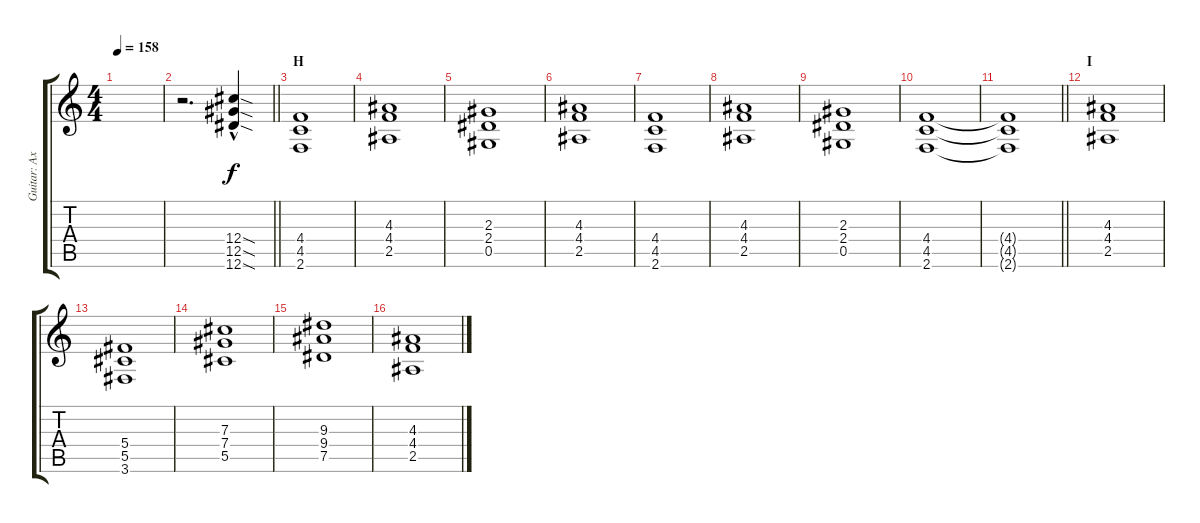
\track ("Guitar: Axel" "Guitar: Ax") {instrument distortionguitar}
\staff {score tabs}
\tuning (Eb4 Bb3 Gb3 Db3 Ab2 Eb2) {hide}
\ts (4 4)
\tempo 158
\clef g2
\ks c
|
\barLineRight lightlight
r.2{d} (12.4{sod hac} 12.5{sod hac} 12.6{sod hac}).4 |
\section ("" "H")
(4.4 4.5 2.6).1 |
(4.3 4.4 2.5).1 |
(2.3 2.4 0.5).1 |
(4.3 4.4 2.5).1 |
(4.4 4.5 2.6).1 |
(4.3 4.4 2.5).1 |
(2.3 2.4 0.5).1 |
(4.4 4.5 2.6).1 |
\barLineRight lightlight
(4.4{t} 4.5{t} 2.6{t}).1 |
\section ("" "I")
(4.3 4.4 2.5).1 |
(5.4 5.5 3.6).1 |
(7.3 7.4 5.5).1 |
(9.3 9.4 7.5).1 |
(4.3 4.4 2.5).1
